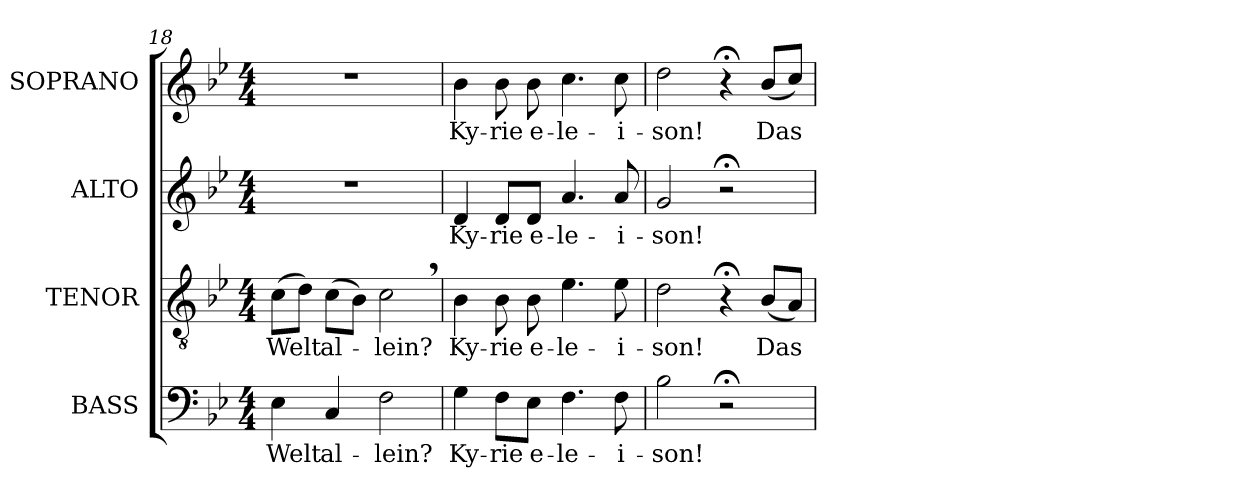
**kern	**text	**kern	**text	**kern	**text	**kern	**text
*part4	*part4	*part3	*part3	*part2	*part2	*part1	*part1
*staff4	*staff4	*staff3	*staff3	*staff2	*staff2	*staff1	*staff1
*I"BASS	*	*I"TENOR	*	*I"ALTO	*	*I"SOPRANO	*
*I'B.	*	*I'T.	*	*I'A.	*	*I'S.	*
*clefF4	*	*clefGv2	*	*clefG2	*	*clefG2	*
*	*	*ITrd7c12	*	*	*	*	*
*k[b-e-]	*	*k[b-e-]	*	*k[b-e-]	*	*k[b-e-]	*
*B-:	*	*B-:	*	*B-:	*	*B-:	*
*M4/4	*	*M4/4	*	*M4/4	*	*M4/4	*
=18	=18	=18	=18	=18	=18	=18	=18
!	!LO:LY:b:color=#000000	!	!	!	!	!	!
!	!	!	!LO:LY:b:color=#000000	!	!	!	!
4E-i\	Welt	(8Ci\L	Welt	1r	.	1r	.
.	.	8Di\J)	.	.	.	.	.
!	!LO:LY:b:color=#000000	!	!	!	!	!	!
!	!	!	!LO:LY:b:color=#000000	!	!	!	!
4Ci/	al-	(8Ci\L	al-	.	.	.	.
.	.	8BB-i\J)	.	.	.	.	.
!	!LO:LY:b:color=#000000	!	!	!	!	!	!
!	!	!	!LO:LY:b:color=#000000	!	!	!	!
2Fi\	-lein?	2C,,i\	-lein?	.	.	.	.
=19	=19	=19	=19	=19	=19	=19	=19
!	!LO:LY:b:color=#000000	!	!	!	!	!	!
!	!	!	!LO:LY:b:color=#000000	!	!	!	!
!	!	!	!	!	!LO:LY:b:color=#000000	!	!
!	!	!	!	!	!	!	!LO:LY:b:color=#000000
4Gi\	Ky-	4BB-i\	Ky-	4di/	Ky-	4b-i\	Ky-
!	!LO:LY:b:color=#000000	!	!	!	!	!	!
!	!	!	!LO:LY:b:color=#000000	!	!	!	!
!	!	!	!	!	!LO:LY:b:color=#000000	!	!
!	!	!	!	!	!	!	!LO:LY:b:color=#000000
8Fi\L	-rie	8BB-i\	-rie	8di/L	-rie	8b-i\	-rie
!	!LO:LY:b:color=#000000	!	!	!	!	!	!
!	!	!	!LO:LY:b:color=#000000	!	!	!	!
!	!	!	!	!	!LO:LY:b:color=#000000	!	!
!	!	!	!	!	!	!	!LO:LY:b:color=#000000
8E-i\J	e-	8BB-i\	e-	8di/J	e-	8b-i\	e-
!	!LO:LY:b:color=#000000	!	!	!	!	!	!
!	!	!	!LO:LY:b:color=#000000	!	!	!	!
!	!	!	!	!	!LO:LY:b:color=#000000	!	!
!	!	!	!	!	!	!	!LO:LY:b:color=#000000
4.Fi\	-le-	4.E-i\	-le-	4.ai/	-le-	4.cci\	-le-
!	!LO:LY:b:color=#000000	!	!	!	!	!	!
!	!	!	!LO:LY:b:color=#000000	!	!	!	!
!	!	!	!	!	!LO:LY:b:color=#000000	!	!
!	!	!	!	!	!	!	!LO:LY:b:color=#000000
8Fi\	-i-	8E-i\	-i-	8ai/	-i-	8cci\	-i-
=20	=20	=20	=20	=20	=20	=20	=20
!	!LO:LY:b:color=#000000	!	!	!	!	!	!
!	!	!	!LO:LY:b:color=#000000	!	!	!	!
!	!	!	!	!	!LO:LY:b:color=#000000	!	!
!	!	!	!	!	!	!	!LO:LY:b:color=#000000
2B-i\	-son!	2Di\	-son!	2gi/	-son!	2ddi\	-son!
2r;	.	4r;	.	2r;	.	4r;	.
!	!	!	!LO:LY:b:color=#000000	!	!	!	!
!	!	!	!	!	!	!	!LO:LY:b:color=#000000
.	.	(8BB-i/L	Das	.	.	(8b-i/L	Das
.	.	8AAi/J)	.	.	.	8cci/J)	.
=	=	=	=	=	=	=	=
*-	*-	*-	*-	*-	*-	*-	*-
